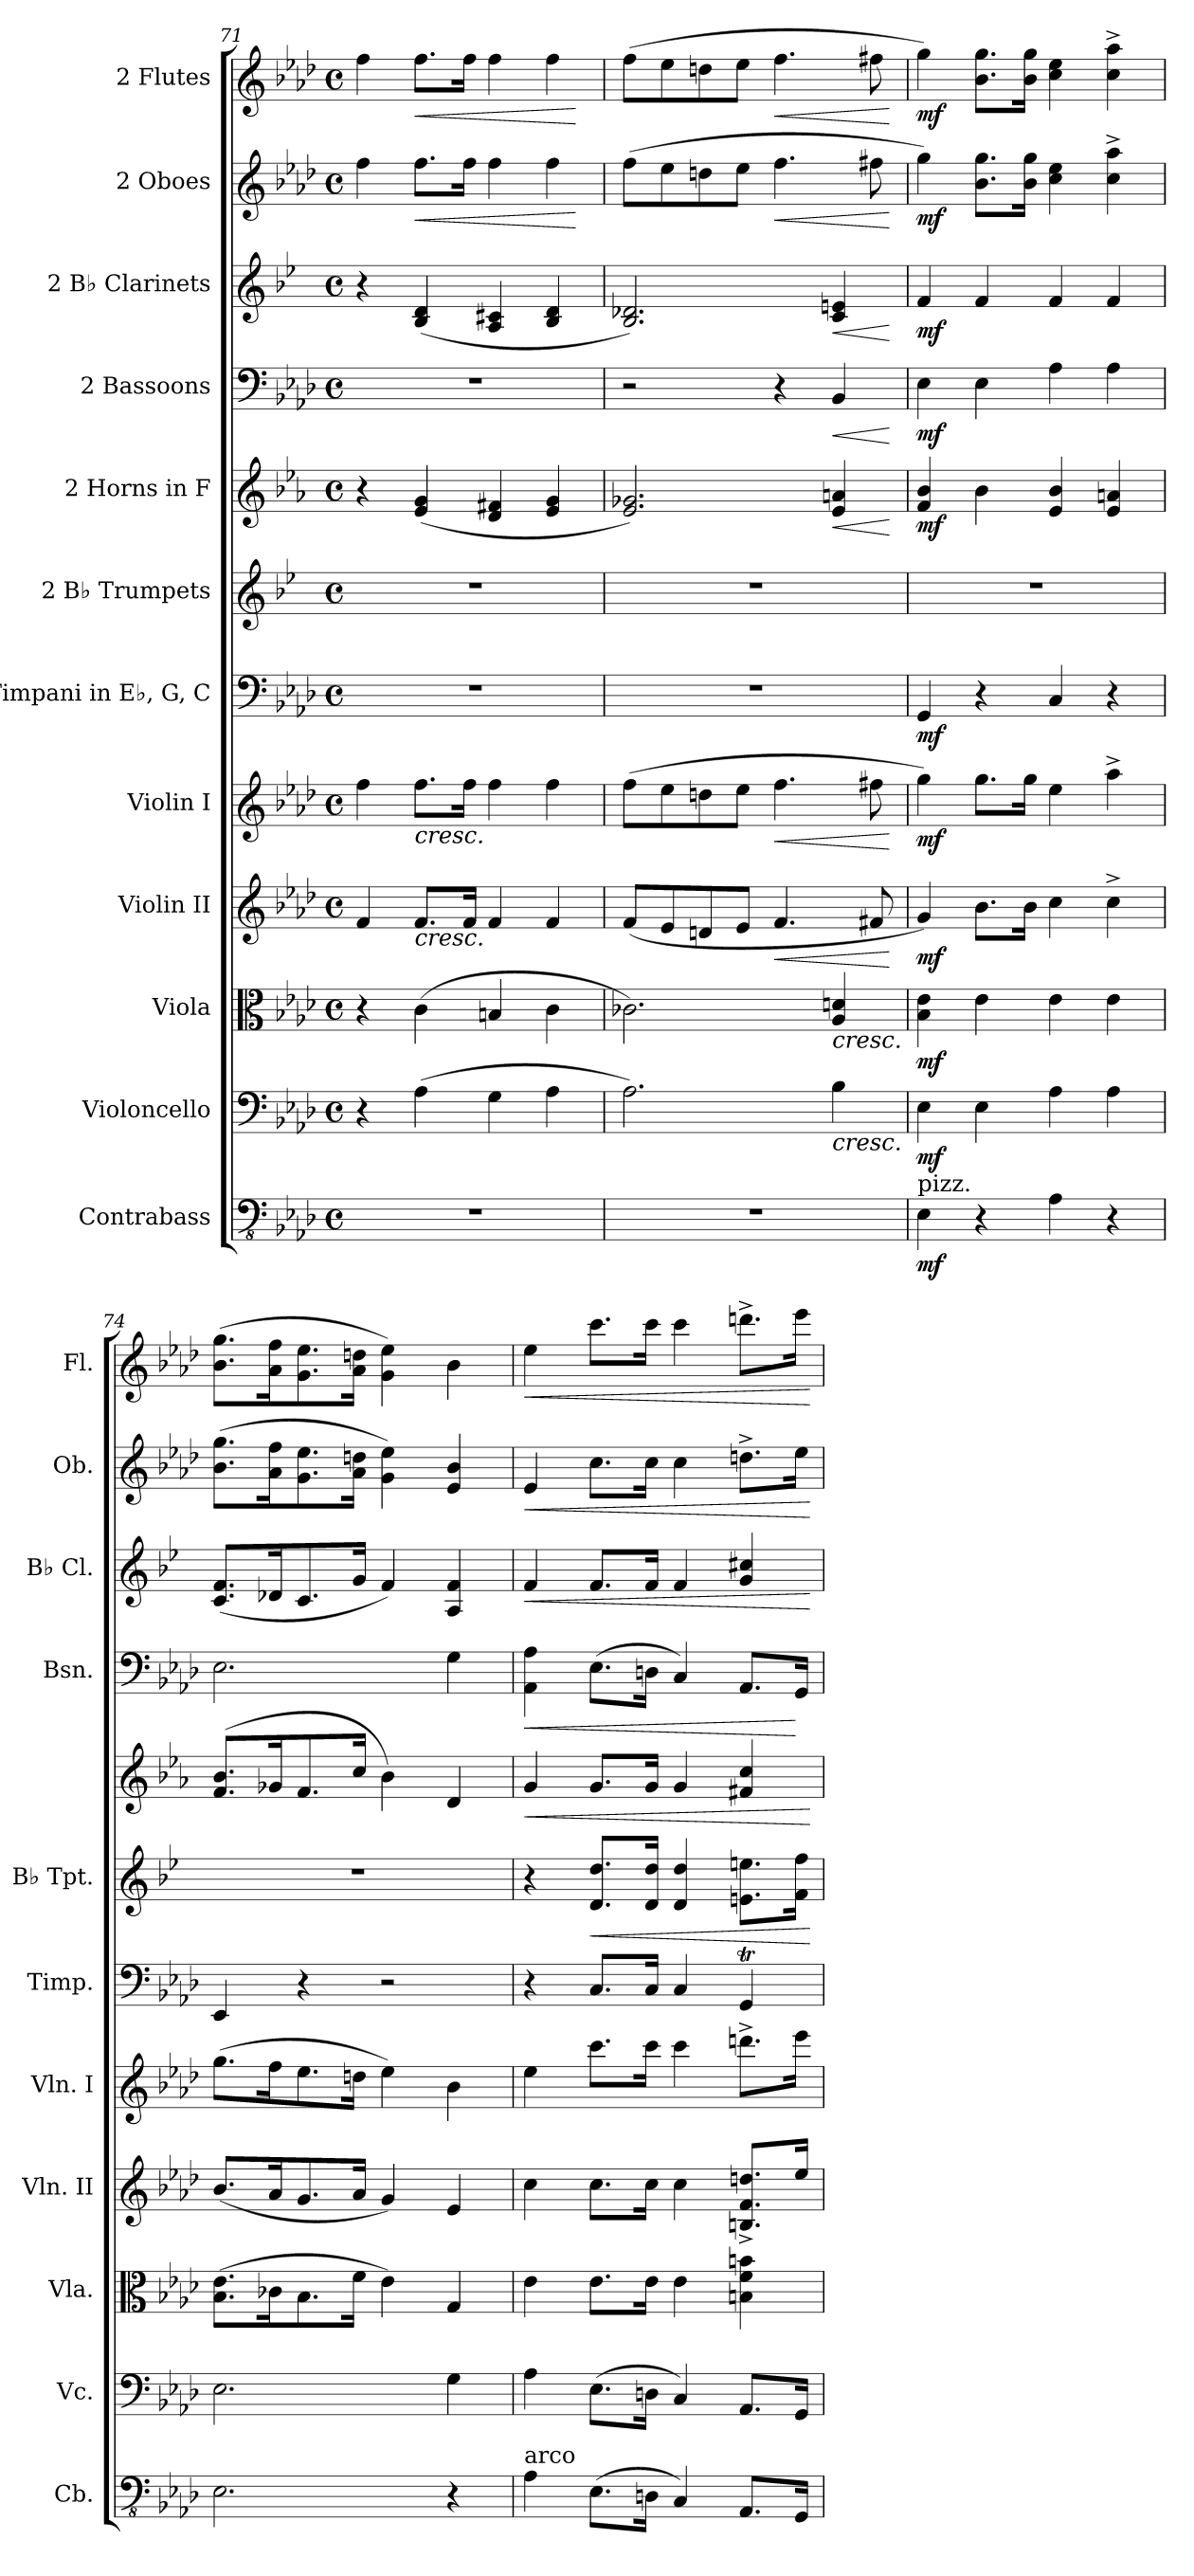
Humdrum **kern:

**kern	**dynam	**kern	**dynam	**kern	**dynam	**kern	**dynam	**kern	**dynam	**kern	**dynam	**kern	**dynam	**kern	**dynam	**kern	**dynam	**kern	**dynam	**kern	**dynam	**kern	**dynam
*part12	*part12	*part11	*part11	*part10	*part10	*part9	*part9	*part8	*part8	*part7	*part7	*part6	*part6	*part5	*part5	*part4	*part4	*part3	*part3	*part2	*part2	*part1	*part1
*staff12	*staff12	*staff11	*staff11	*staff10	*staff10	*staff9	*staff9	*staff8	*staff8	*staff7	*staff7	*staff6	*staff6	*staff5	*staff5	*staff4	*staff4	*staff3	*staff3	*staff2	*staff2	*staff1	*staff1
*I"Contrabass	*	*I"Violoncello	*	*I"Viola	*	*I"Violin II	*	*I"Violin I	*	*I"Timpani in E♭, G, C	*	*I"2 B♭ Trumpets	*	*I"2 Horns in F	*	*I"2 Bassoons	*	*I"2 B♭ Clarinets	*	*I"2 Oboes	*	*I"2 Flutes	*
*I'Cb.	*	*I'Vc.	*	*I'Vla.	*	*I'Vln. II	*	*I'Vln. I	*	*I'Timp.	*	*I'B♭ Tpt.	*	*	*	*I'Bsn.	*	*I'B♭ Cl.	*	*I'Ob.	*	*I'Fl.	*
*clefFv4	*	*clefF4	*	*clefC3	*	*clefG2	*	*clefG2	*	*clefF4	*	*clefG2	*	*clefG2	*	*clefF4	*	*clefG2	*	*clefG2	*	*clefG2	*
*	*	*	*	*	*	*	*	*	*	*	*	*ITrd1c2	*	*ITrd4c7	*	*	*	*ITrd1c2	*	*	*	*	*
*k[b-e-a-d-]	*	*k[b-e-a-d-]	*	*k[b-e-a-d-]	*	*k[b-e-a-d-]	*	*k[b-e-a-d-]	*	*k[b-e-a-d-]	*	*k[b-e-a-d-]	*	*k[b-e-a-d-]	*	*k[b-e-a-d-]	*	*k[b-e-a-d-]	*	*k[b-e-a-d-]	*	*k[b-e-a-d-]	*
*M4/4	*	*M4/4	*	*M4/4	*	*M4/4	*	*M4/4	*	*M4/4	*	*M4/4	*	*M4/4	*	*M4/4	*	*M4/4	*	*M4/4	*	*M4/4	*
*met(c)	*	*met(c)	*	*met(c)	*	*met(c)	*	*met(c)	*	*met(c)	*	*met(c)	*	*met(c)	*	*met(c)	*	*met(c)	*	*met(c)	*	*met(c)	*
=71	=71	=71	=71	=71	=71	=71	=71	=71	=71	=71	=71	=71	=71	=71	=71	=71	=71	=71	=71	=71	=71	=71	=71
1r	.	4r	.	4r	.	4f/	.	4ff\	.	1r	.	1r	.	4r	.	1r	.	4r	.	4ff\	.	4ff\	.
!	!	!	!	!	!	!	!LO:HP:b	!	!LO:HP:b	!	!	!	!	!	!	!	!	!	!	!	!LO:HP:b	!	!LO:HP:b
.	.	(>4A-\	.	(>4c\	.	8.f/L	<	8.ff\L	<	.	.	.	.	(<4A-/ 4c/	.	.	.	(<4A-/ 4c/	.	8.ff\L	<	8.ff\L	<
.	.	.	.	.	.	16f/Jk	.	16ff\Jk	.	.	.	.	.	.	.	.	.	.	.	16ff\Jk	.	16ff\Jk	.
.	.	4G\	.	4Bn/	.	4f/	.	4ff\	.	.	.	.	.	4G/ 4Bn/	.	.	.	4G/ 4Bn/	.	4ff\	.	4ff\	.
.	.	4A-\	.	4c\	.	4f/	.	4ff\	.	.	.	.	.	4A-/ 4c/	.	.	.	4A-/ 4c/	.	4ff\	.	4ff\	.
.	.	.	.	.	.	.	.	.	.	.	.	.	.	.	.	.	.	.	.	.	[	.	[
!!LO:PB:g=z
=72	=72	=72	=72	=72	=72	=72	=72	=72	=72	=72	=72	=72	=72	=72	=72	=72	=72	=72	=72	=72	=72	=72	=72
1r	.	2.A-\)	.	2.c-X\)	.	(<8f/L	.	(>8ff\L	.	1r	.	1r	.	2.A-/ 2.c-X/)	.	2r	.	2.A-/ 2.c-X/)	.	(>8ff\L	.	(>8ff\L	.
.	.	.	.	.	.	8e-/	.	8ee-\	.	.	.	.	.	.	.	.	.	.	.	8ee-\	.	8ee-\	.
.	.	.	.	.	.	8dn/	.	8ddn\	.	.	.	.	.	.	.	.	.	.	.	8ddn\	.	8ddn\	.
.	.	.	.	.	.	8e-/J	.	8ee-\J	.	.	.	.	.	.	.	.	.	.	.	8ee-\J	.	8ee-\J	.
!	!	!	!	!	!	!	!LO:HP:b	!	!LO:HP:b	!	!	!	!	!	!	!	!	!	!	!	!LO:HP:b	!	!LO:HP:b
.	.	.	.	.	.	4.f/	<	4.ff\	<	.	.	.	.	.	.	4r	.	.	.	4.ff\	<	4.ff\	<
!	!	!	!LO:HP:b	!	!LO:HP:b	!	!	!	!	!	!	!	!	!	!LO:HP:b	!	!LO:HP:b	!	!LO:HP:b	!	!	!	!
.	.	4B-\	<	4A-/ 4dn/	<	.	.	.	.	.	.	.	.	4A-/ 4dn/	<	4BB-/	<	4B-/ 4dn/	<	.	.	.	.
.	.	.	.	.	.	8f#X/	.	8ff#X\	.	.	.	.	.	.	.	.	.	.	.	8ff#X\	.	8ff#X\	.
.	.	.	.	.	.	.	[	.	[	.	.	.	.	.	[	.	[	.	[	.	[	.	[
=73	=73	=73	=73	=73	=73	=73	=73	=73	=73	=73	=73	=73	=73	=73	=73	=73	=73	=73	=73	=73	=73	=73	=73
!LO:TX:a:t=pizz.	!	!	!	!	!	!	!	!	!	!	!	!	!	!	!	!	!	!	!	!	!	!	!
!	!LO:DY:b	!	!LO:DY:b	!	!LO:DY:b	!	!LO:DY:b	!	!LO:DY:b	!	!LO:DY:b	!	!	!	!LO:DY:b	!	!LO:DY:b	!	!LO:DY:b	!	!LO:DY:b	!	!LO:DY:b
4EE-\	mf	4E-\	mf	4B-\ 4e-\	mf	4g/)	mf	4gg\)	mf	4GG/	mf	1r	.	4B-/ 4e-/	mf	4E-\	mf	4e-/	mf	4gg\)	mf	4gg\)	mf
4r	.	4E-\	.	4e-\	.	8.b-\L	.	8.gg\L	.	4r	.	.	.	4e-\	.	4E-\	.	4e-/	.	8.b-\ 8.gg\L	.	8.b-\ 8.gg\L	.
.	.	.	.	.	.	16b-\Jk	.	16gg\Jk	.	.	.	.	.	.	.	.	.	.	.	16b-\ 16gg\Jk	.	16b-\ 16gg\Jk	.
4AA-\	.	4A-\	.	4e-\	.	4cc\	.	4ee-\	.	4C/	.	.	.	4A-/ 4e-/	.	4A-\	.	4e-/	.	4cc\ 4ee-\	.	4cc\ 4ee-\	.
4r	.	4A-\	.	4e-\	.	4cc^\	.	4aa-^\	.	4r	.	.	.	4A-/ 4dn/	.	4A-\	.	4e-/	.	4cc\^ 4aa-\^	.	4cc\^ 4aa-\^	.
=74	=74	=74	=74	=74	=74	=74	=74	=74	=74	=74	=74	=74	=74	=74	=74	=74	=74	=74	=74	=74	=74	=74	=74
2.EE-\	.	2.E-\	.	(>8.B-\ 8.e-\L	.	(<8.b-/L	.	(>8.gg\L	.	4EE-/	.	1r	.	(>8.B-/ 8.e-/L	.	2.E-\	.	(<8.B-/ 8.e-/L	.	(>8.b-\ 8.gg\L	.	(>8.b-\ 8.gg\L	.
.	.	.	.	16c-X\K	.	16a-/K	.	16ff\K	.	.	.	.	.	16c-X/K	.	.	.	16c-X/K	.	16a-\ 16ff\K	.	16a-\ 16ff\K	.
.	.	.	.	8.B-\	.	8.g/	.	8.ee-\	.	4r	.	.	.	8.B-/	.	.	.	8.B-/	.	8.g\ 8.ee-\	.	8.g\ 8.ee-\	.
.	.	.	.	16f\Jk	.	16a-/Jk	.	16ddn\Jk	.	.	.	.	.	16f/Jk	.	.	.	16f/Jk	.	16a-\ 16ddn\Jk	.	16a-\ 16ddn\Jk	.
.	.	.	.	4e-\)	.	4g/)	.	4ee-\)	.	2r	.	.	.	4e-\)	.	.	.	4e-/)	.	4g\ 4ee-\)	.	4g\ 4ee-\)	.
4r	.	4G\	.	4G/	.	4e-/	.	4b-\	.	.	.	.	.	4G/	.	4G\	.	4G/ 4e-/	.	4e-/ 4b-/	.	4b-\	.
=75	=75	=75	=75	=75	=75	=75	=75	=75	=75	=75	=75	=75	=75	=75	=75	=75	=75	=75	=75	=75	=75	=75	=75
!LO:TX:a:t=arco	!	!	!	!	!	!	!	!	!	!	!	!	!	!	!	!	!	!	!	!	!	!	!
!	!	!	!	!	!	!	!	!	!	!	!	!	!	!	!LO:HP:b	!	!LO:HP:b	!	!LO:HP:b	!	!LO:HP:b	!	!LO:HP:b
4AA-\	.	4A-\	.	4e-\	.	4cc\	.	4ee-\	.	4r	.	4r	.	4c/	<	4AA-\ 4A-\	<	4e-/	<	4e-/	<	4ee-\	<
!	!	!	!	!	!	!	!	!	!	!	!	!	!LO:HP:b	!	!	!	!	!	!	!	!	!	!
(>8.EE-\L	.	(>8.E-\L	.	8.e-\L	.	8.cc\L	.	8.ccc\L	.	8.C/L	.	8.c/ 8.cc/L	<	8.c/L	.	(>8.E-\L	.	8.e-/L	.	8.cc\L	.	8.ccc\L	.
16DDn\Jk	.	16Dn\Jk	.	16e-\Jk	.	16cc\Jk	.	16ccc\Jk	.	16C/Jk	.	16c/ 16cc/Jk	.	16c/Jk	.	16Dn\Jk	.	16e-/Jk	.	16cc\Jk	.	16ccc\Jk	.
4CC/)	.	4C/)	.	4e-\	.	4cc\	.	4ccc\	.	4C/	.	4c/ 4cc/	.	4c/	.	4C/)	.	4e-/	.	4cc\	.	4ccc\	.
8.AAA-/L	.	8.AA-/L	.	4Bn\ 4f\ 4bn\	.	8.Bn/^ 8.f/^ 8.ddn/^L	.	8.dddn^\L	.	4GGt/	.	8.dn\ 8.ddn\L	.	4Bn/ 4f/	.	8.AA-/L	.	4f/ 4bn/	.	8.ddn^\L	.	8.dddn^\L	.
16GGG/Jk	.	16GG/Jk	.	.	.	16ee-/Jk	[	16eee-\Jk	.	.	.	16e-\ 16ee-\Jk	.	.	.	16GG/Jk	[	.	.	16ee-\Jk	.	16eee-\Jk	.
.	.	.	[	.	[	.	.	.	[	.	.	.	[	.	[	.	.	.	[	.	[	.	[
=	=	=	=	=	=	=	=	=	=	=	=	=	=	=	=	=	=	=	=	=	=	=	=
*-	*-	*-	*-	*-	*-	*-	*-	*-	*-	*-	*-	*-	*-	*-	*-	*-	*-	*-	*-	*-	*-	*-	*-
